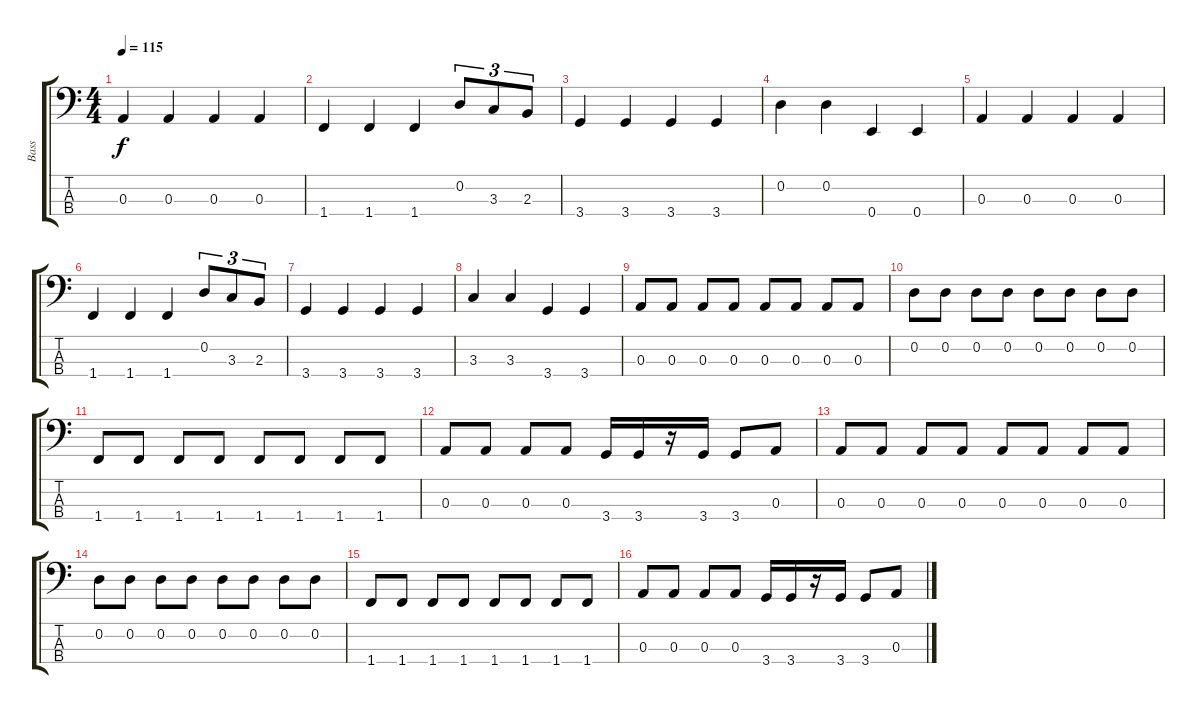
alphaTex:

\track ("Bass" "Bass") {instrument electricbasspick}
\staff {score tabs}
\tuning (G2 D2 A1 E1) {hide}
\ts (4 4)
\tempo 115
\clef f4
\ks c
0.3.4{dy f} 0.3.4 0.3.4 0.3.4 |
1.4.4 1.4.4 1.4.4 0.2.8{tu (3 2)} 3.3.8{tu (3 2)} 2.3.8{tu (3 2)} |
3.4.4 3.4.4 3.4.4 3.4.4 |
0.2.4 0.2.4 0.4.4 0.4.4 |
0.3.4 0.3.4 0.3.4 0.3.4 |
1.4.4 1.4.4 1.4.4 0.2.8{tu (3 2)} 3.3.8{tu (3 2)} 2.3.8{tu (3 2)} |
3.4.4 3.4.4 3.4.4 3.4.4 |
3.3.4 3.3.4 3.4.4 3.4.4 |
0.3.8 0.3.8 0.3.8 0.3.8 0.3.8 0.3.8 0.3.8 0.3.8 |
0.2.8 0.2.8 0.2.8 0.2.8 0.2.8 0.2.8 0.2.8 0.2.8 |
1.4.8 1.4.8 1.4.8 1.4.8 1.4.8 1.4.8 1.4.8 1.4.8 |
0.3.8 0.3.8 0.3.8 0.3.8 3.4.16 3.4.16 r.16 3.4.16 3.4.8 0.3.8 |
0.3.8 0.3.8 0.3.8 0.3.8 0.3.8 0.3.8 0.3.8 0.3.8 |
0.2.8 0.2.8 0.2.8 0.2.8 0.2.8 0.2.8 0.2.8 0.2.8 |
1.4.8 1.4.8 1.4.8 1.4.8 1.4.8 1.4.8 1.4.8 1.4.8 |
0.3.8 0.3.8 0.3.8 0.3.8 3.4.16 3.4.16 r.16 3.4.16 3.4.8 0.3.8
